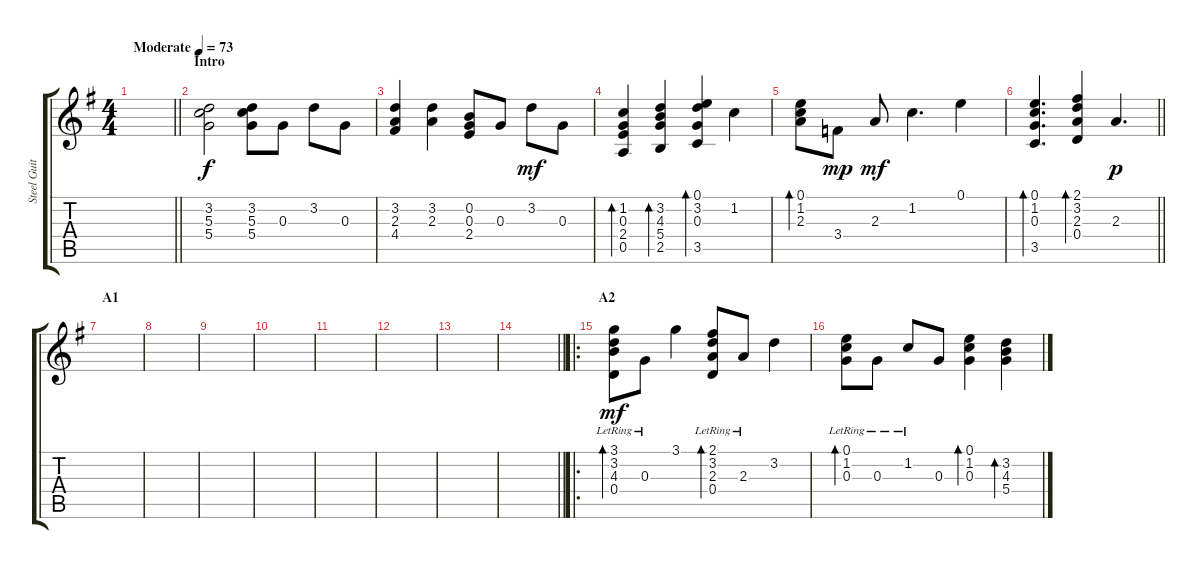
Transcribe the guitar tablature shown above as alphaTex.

\track ("Steel Guitar" "Steel Guit") {instrument acousticguitarsteel}
\staff {score tabs}
\tuning (E4 B3 G3 D3 A2 E2) {hide}
\ts (4 4)
\tempo (73 "Moderate")
\clef g2
\barLineRight lightlight
\ks g
|
\section ("" "Intro")
(3.2 5.3 5.4).2{volume 12} (3.2 5.3 5.4).8 0.3.8 3.2.8 0.3.8 |
(3.2 2.3 4.4).4 (3.2 2.3).4 (0.2 0.3 2.4).8 0.3.8 3.2.8{dy mf} 0.3.8 |
(1.2 0.3 2.4 0.5).4{bd 60} (3.2 4.3 5.4 2.5).4{bd 60} (0.1 3.2 0.3 3.5).4{bd 60} 1.2.4 |
(0.1 1.2 2.3).8{bd 60} 3.4.8{dy mp} 2.3.8{dy mf} 1.2.4{d} 0.1.4 |
\barLineRight lightlight
(0.1 1.2 0.3 3.5).4{d bd 60} (2.1 3.2 2.3 0.4).4{bd 60} 2.3.4{d dy p} |
\section ("" "A1")
|
|
|
|
|
|
|
\barLineRight lightlight
|
\ro
\section ("" "A2")
(3.1{lr} 3.2{lr} 4.3{lr} 0.4{lr}).8{bd 120 dy mf} 0.3{lr}.8 3.1.4 (2.1{lr} 3.2{lr} 2.3{lr} 0.4{lr}).8{bd 120} 2.3{lr}.8 3.2.4 |
(0.1{lr} 1.2{lr} 0.3{lr}).8{bd 120} 0.3{lr}.8 1.2{lr}.8 0.3.8 (0.1 1.2 0.3).4{bd 120} (3.2 4.3 5.4).4{bd 120}
